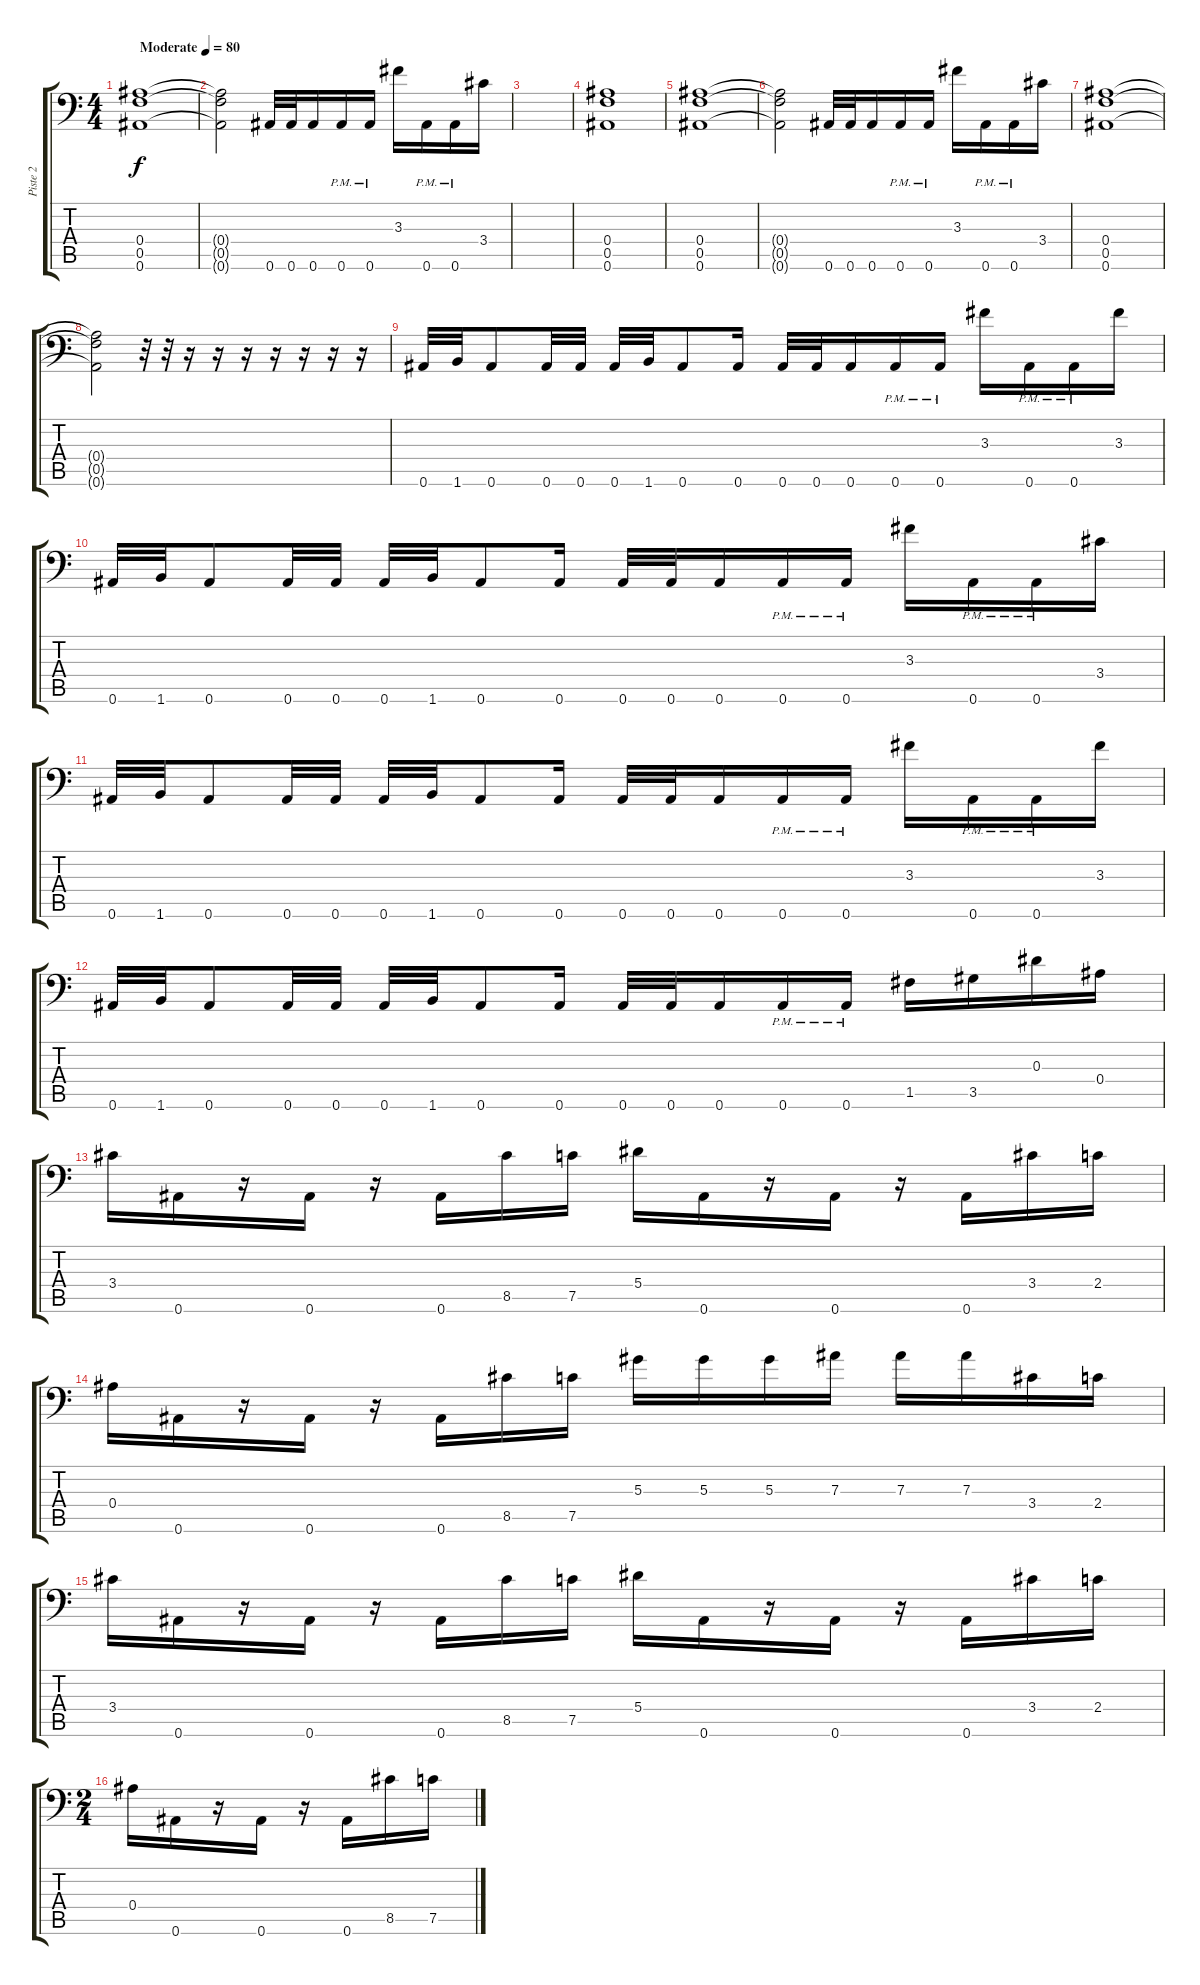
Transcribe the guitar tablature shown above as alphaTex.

\track ("Piste 2" "Piste 2") {instrument distortionguitar}
\staff {score tabs}
\tuning (C4 G3 Eb3 Bb2 F2 Bb1) {hide}
\ts (4 4)
\tempo (80 "Moderate")
\clef f4
\ks c
(0.4 0.5 0.6).1{dy f instrument distortionguitar} |
(0.4{t} 0.5{t} 0.6{t}).2 0.6.32 0.6.32 0.6.16 0.6{pm}.16 0.6{pm}.16 3.3.16 0.6{pm}.16 0.6{pm}.16 3.4.16 |
|
(0.4 0.5 0.6).1 |
(0.4 0.5 0.6).1 |
(0.4{t} 0.5{t} 0.6{t}).2 0.6.32 0.6.32 0.6.16 0.6{pm}.16 0.6{pm}.16 3.3.16 0.6{pm}.16 0.6{pm}.16 3.4.16 |
(0.4 0.5 0.6).1 |
(0.4{t} 0.5{t} 0.6{t}).2 r.32 r.32 r.16 r.16 r.16 r.16 r.16 r.16 r.16 |
0.6.32 1.6.32 0.6.8 0.6.32 0.6.32 0.6.32 1.6.32 0.6.8 0.6.16 0.6.32 0.6.32 0.6.16 0.6{pm}.16 0.6{pm}.16 3.3.16 0.6{pm}.16 0.6{pm}.16 3.3.16 |
0.6.32 1.6.32 0.6.8 0.6.32 0.6.32 0.6.32 1.6.32 0.6.8 0.6.16 0.6.32 0.6.32 0.6.16 0.6{pm}.16 0.6{pm}.16 3.3.16 0.6{pm}.16 0.6{pm}.16 3.4.16 |
0.6.32 1.6.32 0.6.8 0.6.32 0.6.32 0.6.32 1.6.32 0.6.8 0.6.16 0.6.32 0.6.32 0.6.16 0.6{pm}.16 0.6{pm}.16 3.3.16 0.6{pm}.16 0.6{pm}.16 3.3.16 |
0.6.32 1.6.32 0.6.8 0.6.32 0.6.32 0.6.32 1.6.32 0.6.8 0.6.16 0.6.32 0.6.32 0.6.16 0.6{pm}.16 0.6{pm}.16 1.5.16 3.5.16 0.3.16 0.4.16 |
3.4.16 0.6.16 r.16 0.6.16 r.16 0.6.16 8.5.16 7.5.16 5.4.16 0.6.16 r.16 0.6.16 r.16 0.6.16 3.4.16 2.4.16 |
0.4.16 0.6.16 r.16 0.6.16 r.16 0.6.16 8.5.16 7.5.16 5.3.16 5.3.16 5.3.16 7.3.16 7.3.16 7.3.16 3.4.16 2.4.16 |
3.4.16 0.6.16 r.16 0.6.16 r.16 0.6.16 8.5.16 7.5.16 5.4.16 0.6.16 r.16 0.6.16 r.16 0.6.16 3.4.16 2.4.16 |
\ts (2 4)
0.4.16 0.6.16 r.16 0.6.16 r.16 0.6.16 8.5.16 7.5.16
